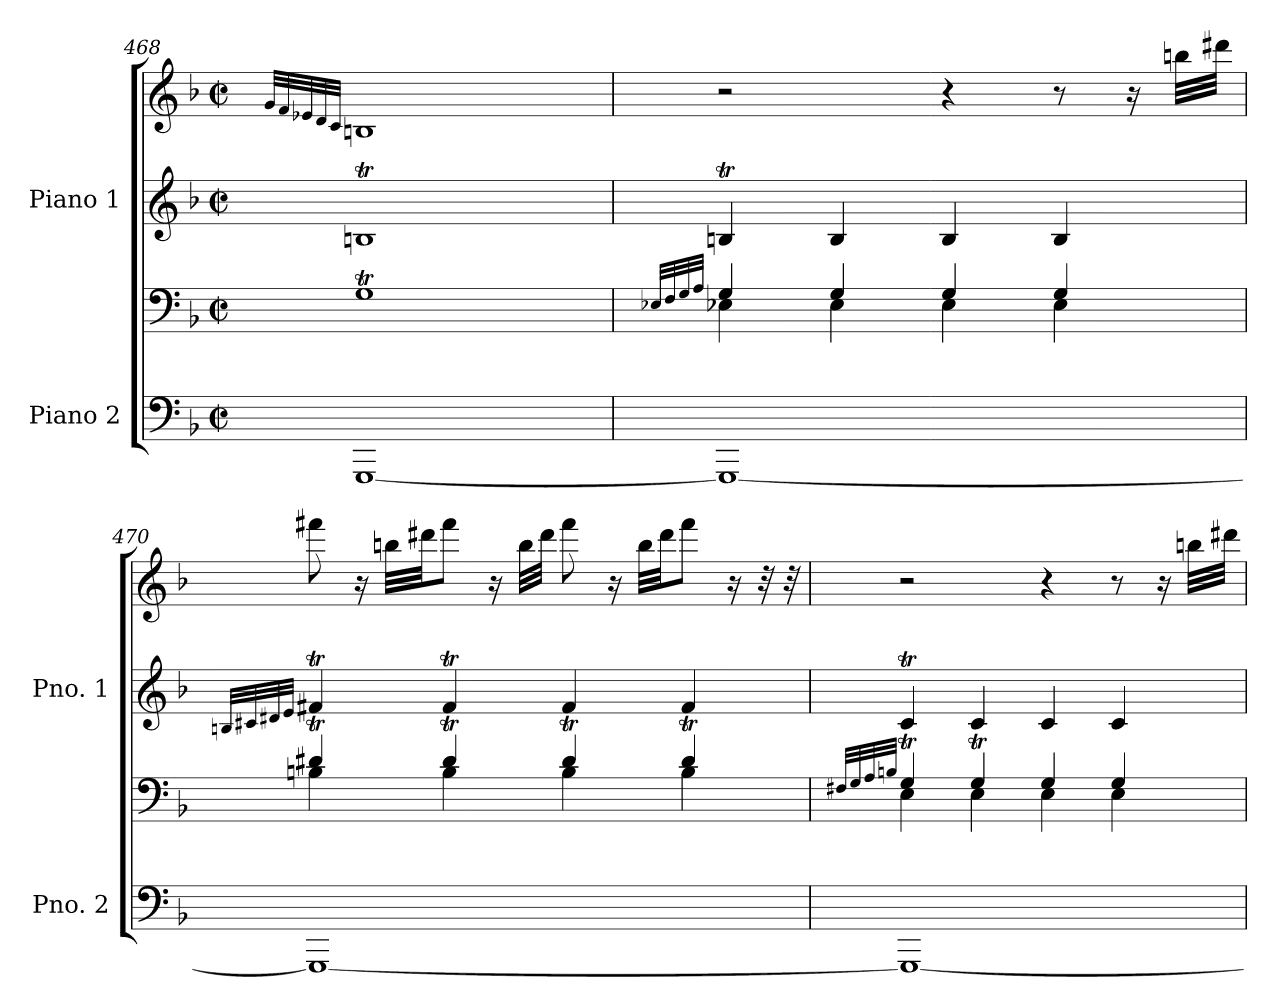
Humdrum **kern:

**kern	**kern	**kern	**kern
*part2	*part2	*part1	*part1
*staff4	*staff3	*staff2	*staff1
*I"Piano 2	*	*I"Piano 1	*
*I'Pno. 2	*	*I'Pno. 1	*
*clefF4	*clefF4	*clefG2	*clefG2
*k[b-]	*k[b-]	*k[b-]	*k[b-]
*M2/2	*M2/2	*M2/2	*M2/2
*met(c|)	*met(c|)	*met(c|)	*met(c|)
=468	=468	=468	=468
.	.	.	32qg/LLL
.	.	.	32qf/
.	.	.	32qe-X/
.	.	.	32qd/
.	.	.	32qc/JJJ
[1GGG	1GT	1Bnt	1Bn
=469	=469	=469	=469
.	32qE-X/LLL	.	.
.	32qF/	.	.
.	32qG/	.	.
.	32qA/JJJ	.	.
*	*^	*	*
1GGG_	4G/	4E-\	4Bnt/	2r
.	4G/	4E-\	4B/	.
.	4G/	4E-\	4B/	4r
.	4G/	4E-\	4B/	8r
.	.	.	.	16r
.	.	.	.	32bbn\LLL
.	.	.	.	32ddd#X\JJJ
!!LO:PB:g=z
=470	=470	=470	=470	=470
.	.	.	32qBn/LLL	.
.	.	.	32qc#X/	.
.	.	.	32qd#X/	.
.	.	.	32qe/JJJ	.
1GGG_	4d#Xt/	4BnTTT\	4f#Xt/	8fff#X\
.	.	.	.	16r
.	.	.	.	32bbn\LLL
.	.	.	.	32ddd#X\JJ
.	4d#t/	4BTTT\	4f#t/	8fff#\J
.	.	.	.	16r
.	.	.	.	32bb\LLL
.	.	.	.	32ddd#\JJJ
.	4d#t/	4BTTT\	4f#/	8fff#\
.	.	.	.	16r
.	.	.	.	32bb\LLL
.	.	.	.	32ddd#\JJ
.	4d#t/	4BTTT\	4f#/	8fff#\J
.	.	.	.	16r
.	.	.	.	32r
.	.	.	.	32r
=471	=471	=471	=471	=471
.	32qF#X/LLL	.	.	.
.	32qG/	.	.	.
.	32qA/	.	.	.
.	32qBn/JJJ	.	.	.
1GGG_	4GT/	4E\	4cT/	2r
.	4GT/	4ETTT\	4c/	.
.	4G/	4E\	4c/	4r
.	4G/	4ETTT\	4c/	8r
.	.	.	.	16r
.	.	.	.	32bbn\LLL
.	.	.	.	32ddd#X\JJJ
*	*v	*v	*	*
=	=	=	=
*-	*-	*-	*-
